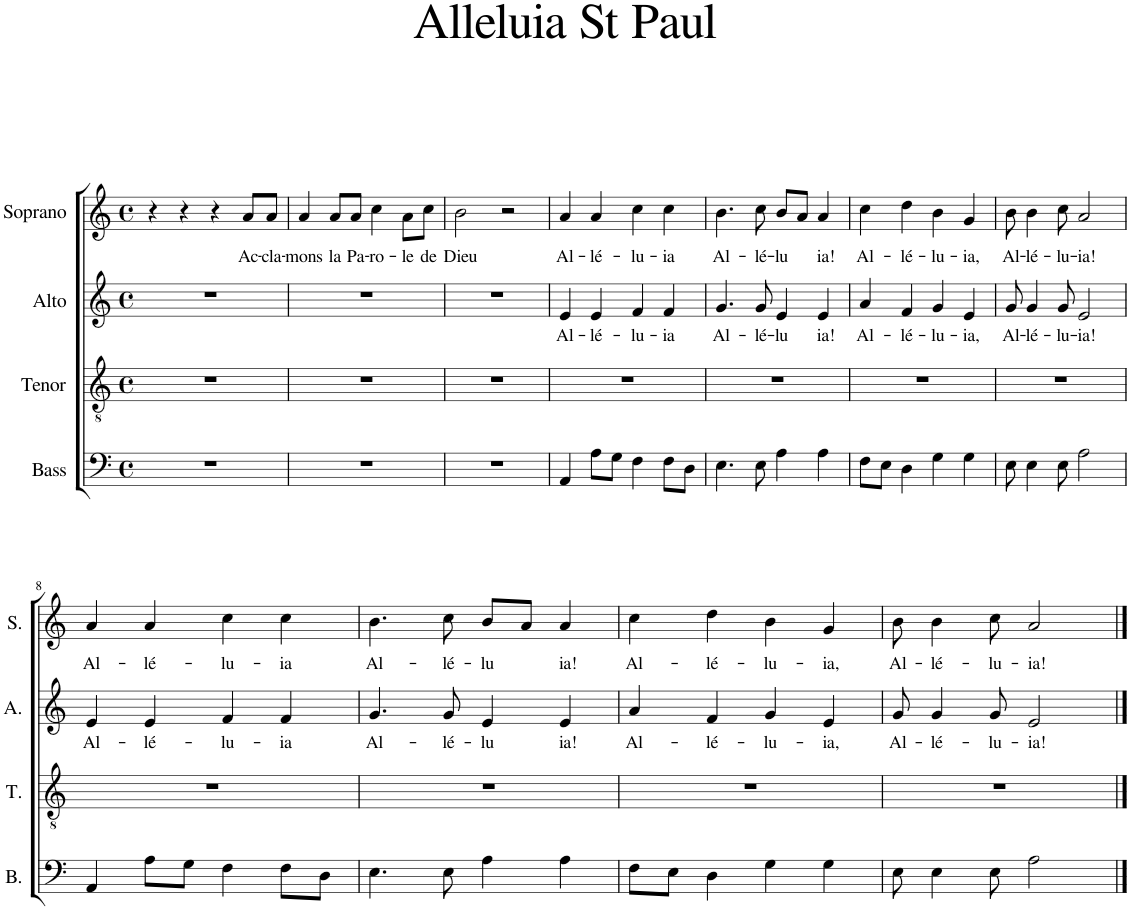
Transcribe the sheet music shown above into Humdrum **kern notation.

**kern	**kern	**kern	**text	**kern	**text
*part4	*part3	*part2	*part2	*part1	*part1
*staff4	*staff3	*staff2	*staff2	*staff1	*staff1
*I"Bass	*I"Tenor	*I"Alto	*	*I"Soprano	*
*I'B.	*I'T.	*I'A.	*	*I'S.	*
*clefF4	*clefGv2	*clefG2	*	*clefG2	*
*k[]	*k[]	*k[]	*	*k[]	*
*M4/4	*M4/4	*M4/4	*	*M4/4	*
*met(c)	*met(c)	*met(c)	*	*met(c)	*
=1	=1	=1	=1	=1	=1
1r	1r	1r	.	4r	.
.	.	.	.	4r	.
.	.	.	.	4r	.
!	!	!	!	!	!LO:LY:b
.	.	.	.	8a/L	Ac-
!	!	!	!	!	!LO:LY:b
.	.	.	.	8a/J	-cla-
=2	=2	=2	=2	=2	=2
!	!	!	!	!	!LO:LY:b
1r	1r	1r	.	4a/	-mons
!	!	!	!	!	!LO:LY:b
.	.	.	.	8a/L	la
!	!	!	!	!	!LO:LY:b
.	.	.	.	8a/J	Pa-
!	!	!	!	!	!LO:LY:b
.	.	.	.	4cc\	-ro-
!	!	!	!	!	!LO:LY:b
.	.	.	.	8a\L	-le
!	!	!	!	!	!LO:LY:b
.	.	.	.	8cc\J	de
=3	=3	=3	=3	=3	=3
!	!	!	!	!	!LO:LY:b
1r	1r	1r	.	2b\	Dieu
.	.	.	.	2r	.
=4	=4	=4	=4	=4	=4
!	!	!	!LO:LY:b	!	!LO:LY:b
4AA/	1r	4e/	Al-	4a/	Al-
!	!	!	!LO:LY:b	!	!LO:LY:b
8A\L	.	4e/	-lé-	4a/	-lé-
8G\J	.	.	.	.	.
!	!	!	!LO:LY:b	!	!LO:LY:b
4F\	.	4f/	-lu-	4cc\	-lu-
!	!	!	!LO:LY:b	!	!LO:LY:b
8F\L	.	4f/	-ia	4cc\	-ia
8D\J	.	.	.	.	.
=5	=5	=5	=5	=5	=5
!	!	!	!LO:LY:b	!	!LO:LY:b
4.E\	1r	4.g/	Al-	4.b\	Al-
!	!	!	!LO:LY:b	!	!LO:LY:b
8E\	.	8g/	-lé-	8cc\	-lé-
!	!	!	!LO:LY:b	!	!LO:LY:b
4A\	.	4e/	-lu	8b/L	-lu
.	.	.	.	8a/J	.
!	!	!	!LO:LY:b	!	!LO:LY:b
4A\	.	4e/	ia!	4a/	ia!
=6	=6	=6	=6	=6	=6
!	!	!	!LO:LY:b	!	!LO:LY:b
8F\L	1r	4a/	Al-	4cc\	Al-
8E\J	.	.	.	.	.
!	!	!	!LO:LY:b	!	!LO:LY:b
4D\	.	4f/	-lé-	4dd\	-lé-
!	!	!	!LO:LY:b	!	!LO:LY:b
4G\	.	4g/	-lu-	4b\	-lu-
!	!	!	!LO:LY:b	!	!LO:LY:b
4G\	.	4e/	-ia,	4g/	-ia,
=7	=7	=7	=7	=7	=7
!	!	!	!LO:LY:b	!	!LO:LY:b
8E\	1r	8g/	Al-	8b\	Al-
!	!	!	!LO:LY:b	!	!LO:LY:b
4E\	.	4g/	-lé-	4b\	-lé-
!	!	!	!LO:LY:b	!	!LO:LY:b
8E\	.	8g/	-lu-	8cc\	-lu-
!	!	!	!LO:LY:b	!	!LO:LY:b
2A\	.	2e/	-ia!	2a/	-ia!
!!LO:LB:g=z
=8	=8	=8	=8	=8	=8
!	!	!	!LO:LY:b	!	!LO:LY:b
4AA/	1r	4e/	Al-	4a/	Al-
!	!	!	!LO:LY:b	!	!LO:LY:b
8A\L	.	4e/	-lé-	4a/	-lé-
8G\J	.	.	.	.	.
!	!	!	!LO:LY:b	!	!LO:LY:b
4F\	.	4f/	-lu-	4cc\	-lu-
!	!	!	!LO:LY:b	!	!LO:LY:b
8F\L	.	4f/	-ia	4cc\	-ia
8D\J	.	.	.	.	.
=9	=9	=9	=9	=9	=9
!	!	!	!LO:LY:b	!	!LO:LY:b
4.E\	1r	4.g/	Al-	4.b\	Al-
!	!	!	!LO:LY:b	!	!LO:LY:b
8E\	.	8g/	-lé-	8cc\	-lé-
!	!	!	!LO:LY:b	!	!LO:LY:b
4A\	.	4e/	-lu	8b/L	-lu
.	.	.	.	8a/J	.
!	!	!	!LO:LY:b	!	!LO:LY:b
4A\	.	4e/	ia!	4a/	ia!
=10	=10	=10	=10	=10	=10
!	!	!	!LO:LY:b	!	!LO:LY:b
8F\L	1r	4a/	Al-	4cc\	Al-
8E\J	.	.	.	.	.
!	!	!	!LO:LY:b	!	!LO:LY:b
4D\	.	4f/	-lé-	4dd\	-lé-
!	!	!	!LO:LY:b	!	!LO:LY:b
4G\	.	4g/	-lu-	4b\	-lu-
!	!	!	!LO:LY:b	!	!LO:LY:b
4G\	.	4e/	-ia,	4g/	-ia,
=11	=11	=11	=11	=11	=11
!	!	!	!LO:LY:b	!	!LO:LY:b
8E\	1r	8g/	Al-	8b\	Al-
!	!	!	!LO:LY:b	!	!LO:LY:b
4E\	.	4g/	-lé-	4b\	-lé-
!	!	!	!LO:LY:b	!	!LO:LY:b
8E\	.	8g/	-lu-	8cc\	-lu-
!	!	!	!LO:LY:b	!	!LO:LY:b
2A\	.	2e/	-ia!	2a/	-ia!
==	==	==	==	==	==
*-	*-	*-	*-	*-	*-
